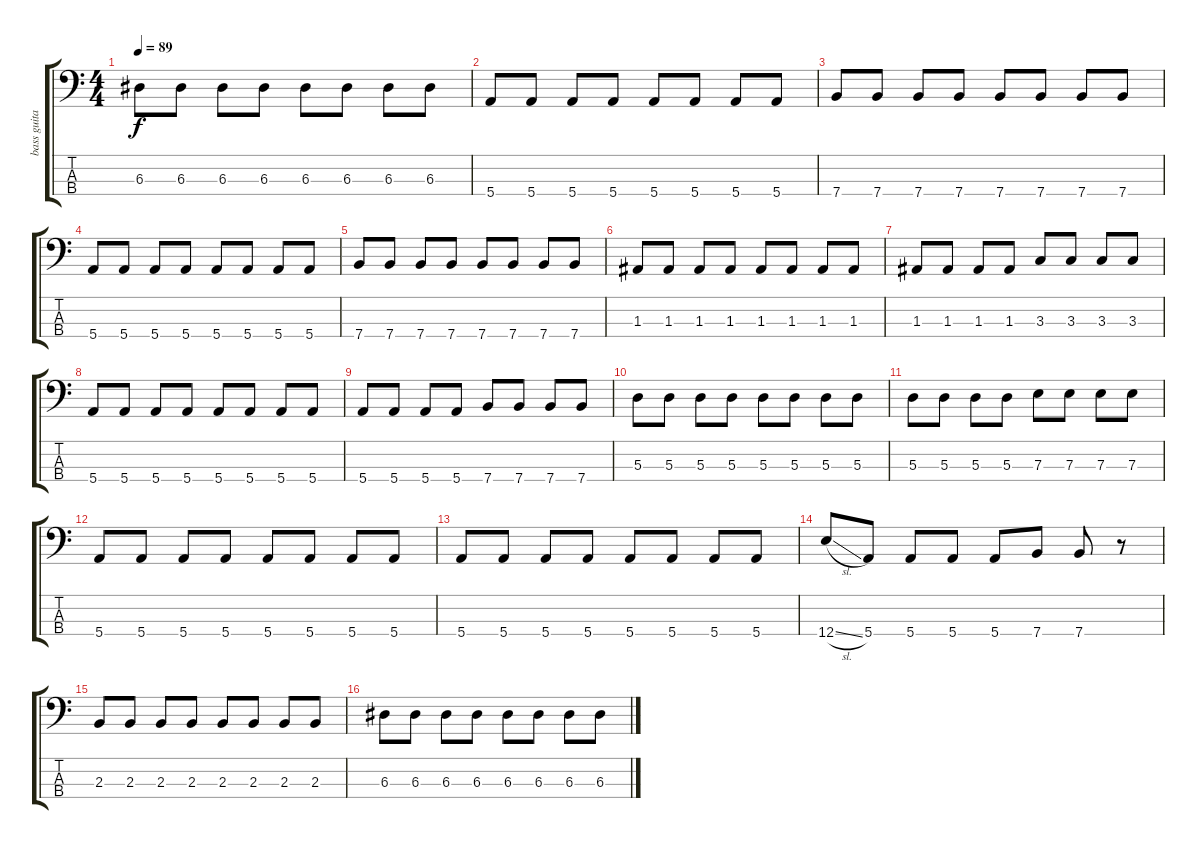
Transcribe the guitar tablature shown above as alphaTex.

\track ("bass guitar" "bass guita") {instrument electricbasspick}
\staff {score tabs}
\tuning (G2 D2 A1 E1) {hide}
\ts (4 4)
\tempo 89
\clef f4
\ks c
6.3.8{dy f} 6.3.8 6.3.8 6.3.8 6.3.8 6.3.8 6.3.8 6.3.8 |
5.4.8 5.4.8 5.4.8 5.4.8 5.4.8 5.4.8 5.4.8 5.4.8 |
7.4.8 7.4.8 7.4.8 7.4.8 7.4.8 7.4.8 7.4.8 7.4.8 |
5.4.8 5.4.8 5.4.8 5.4.8 5.4.8 5.4.8 5.4.8 5.4.8 |
7.4.8 7.4.8 7.4.8 7.4.8 7.4.8 7.4.8 7.4.8 7.4.8 |
1.3.8 1.3.8 1.3.8 1.3.8 1.3.8 1.3.8 1.3.8 1.3.8 |
1.3.8 1.3.8 1.3.8 1.3.8 3.3.8 3.3.8 3.3.8 3.3.8 |
5.4.8 5.4.8 5.4.8 5.4.8 5.4.8 5.4.8 5.4.8 5.4.8 |
5.4.8 5.4.8 5.4.8 5.4.8 7.4.8 7.4.8 7.4.8 7.4.8 |
5.3.8 5.3.8 5.3.8 5.3.8 5.3.8 5.3.8 5.3.8 5.3.8 |
5.3.8 5.3.8 5.3.8 5.3.8 7.3.8 7.3.8 7.3.8 7.3.8 |
5.4.8 5.4.8 5.4.8 5.4.8 5.4.8 5.4.8 5.4.8 5.4.8 |
5.4.8 5.4.8 5.4.8 5.4.8 5.4.8 5.4.8 5.4.8 5.4.8 |
12.4{sl}.8 5.4.8 5.4.8 5.4.8 5.4.8 7.4.8 7.4.8 r.8 |
2.3.8 2.3.8 2.3.8 2.3.8 2.3.8 2.3.8 2.3.8 2.3.8 |
6.3.8 6.3.8 6.3.8 6.3.8 6.3.8 6.3.8 6.3.8 6.3.8
